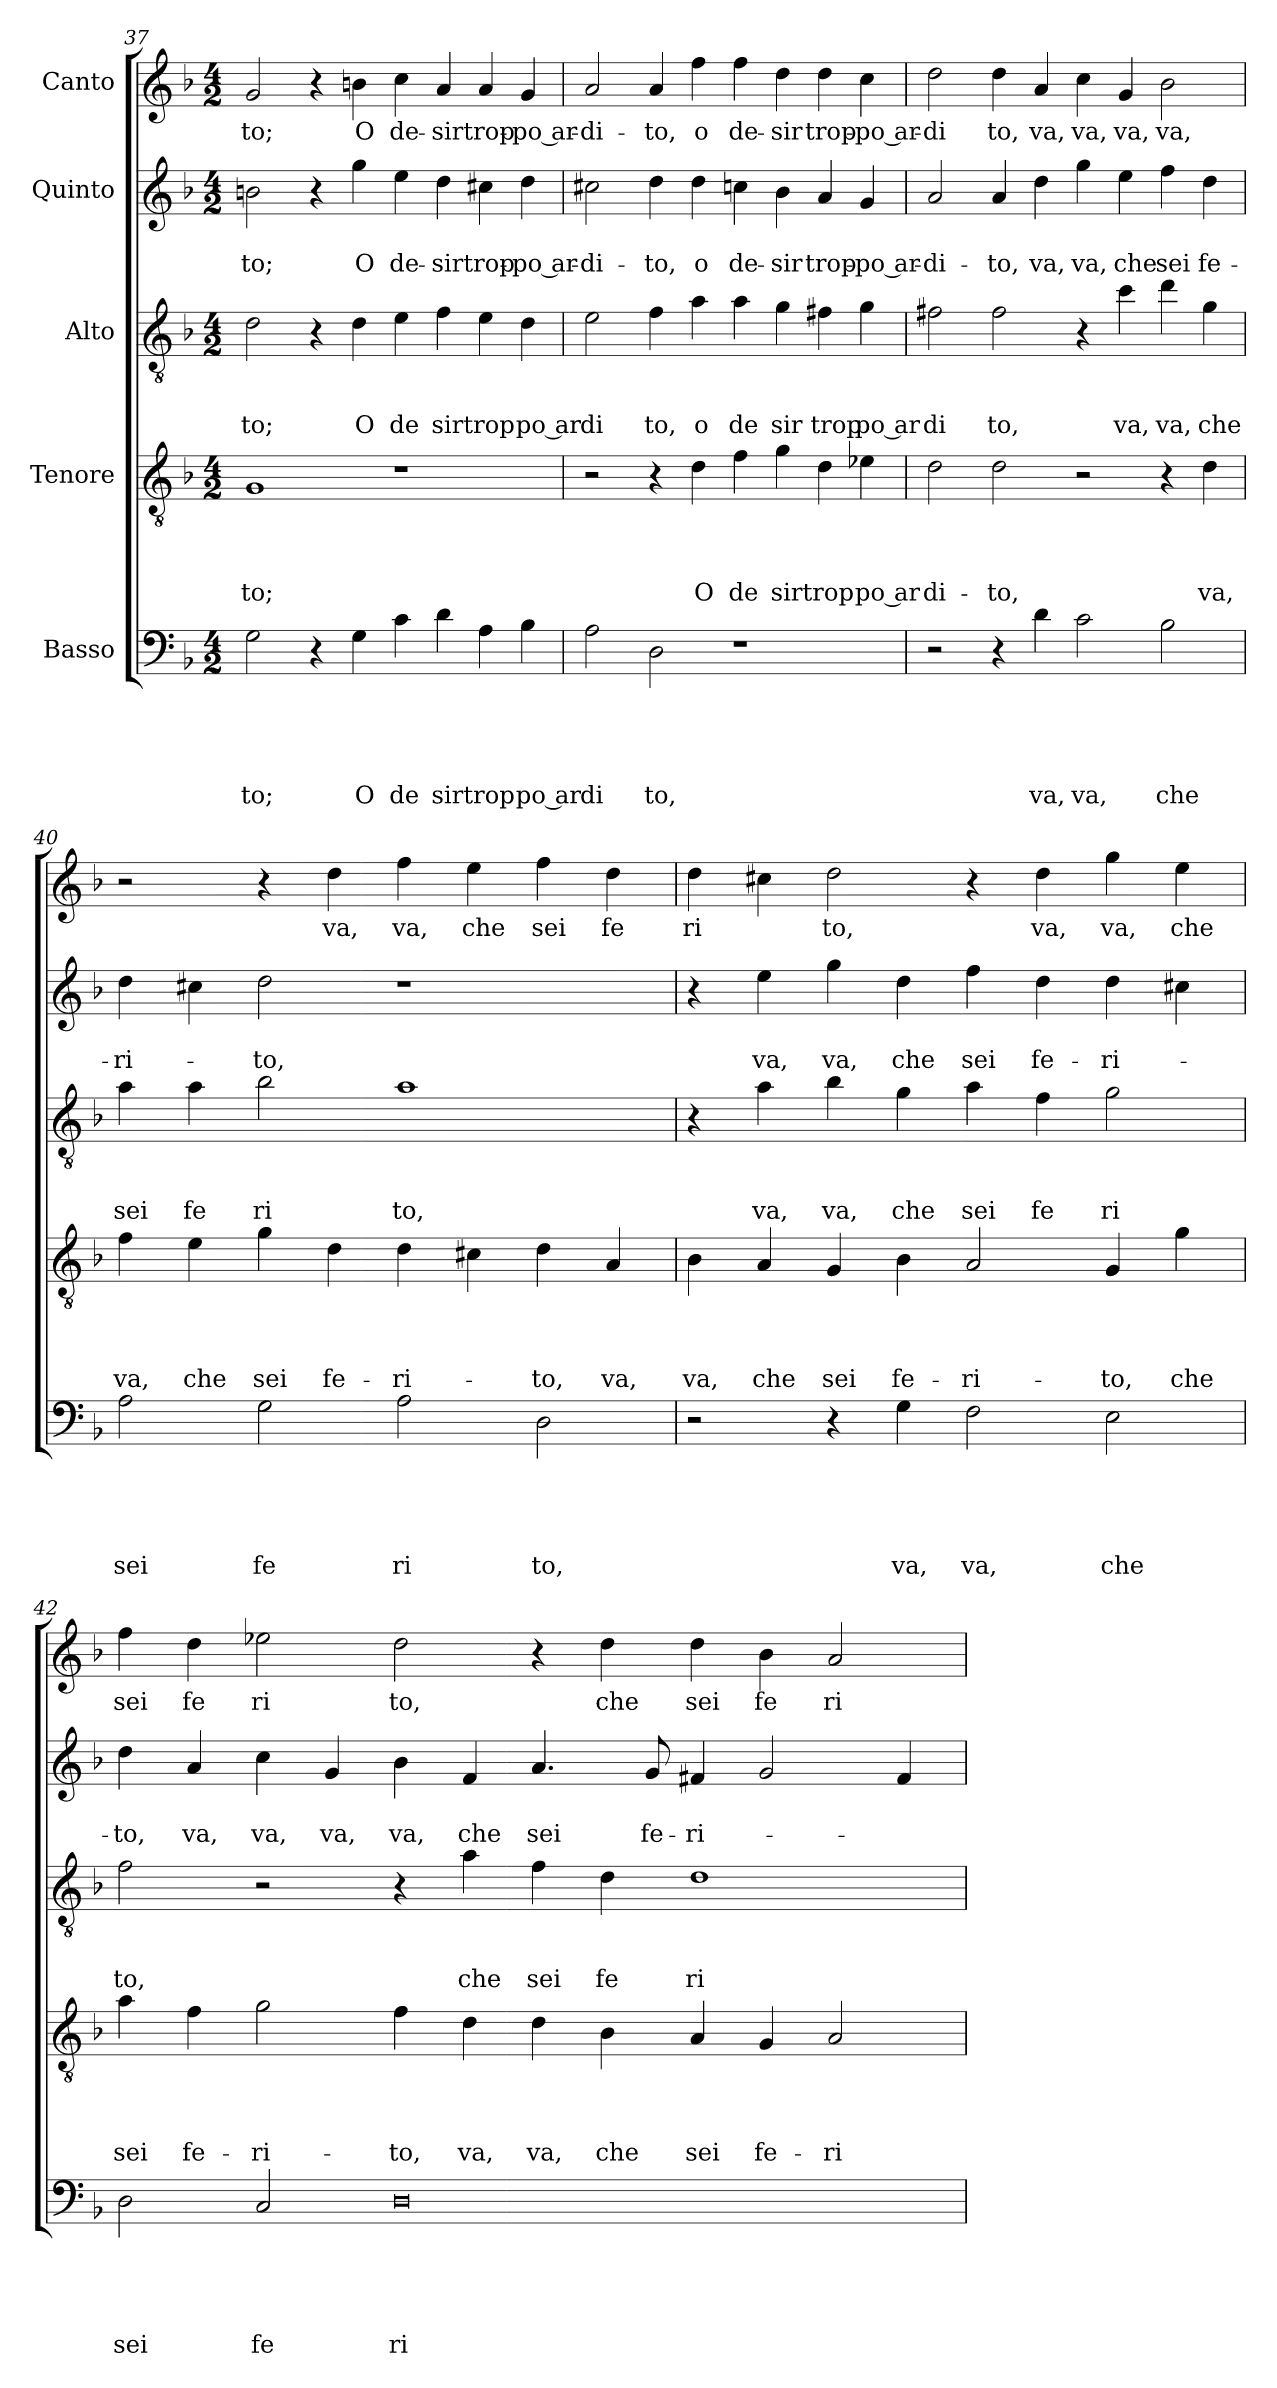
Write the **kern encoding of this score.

**kern	**text	**text	**text	**text	**text	**kern	**text	**text	**text	**text	**kern	**text	**text	**text	**kern	**text	**text	**kern	**text
*part5	*part5	*part5	*part5	*part5	*part5	*part4	*part4	*part4	*part4	*part4	*part3	*part3	*part3	*part3	*part2	*part2	*part2	*part1	*part1
*staff5	*staff5	*staff5	*staff5	*staff5	*staff5	*staff4	*staff4	*staff4	*staff4	*staff4	*staff3	*staff3	*staff3	*staff3	*staff2	*staff2	*staff2	*staff1	*staff1
*I"Basso	*	*	*	*	*	*I"Tenore	*	*	*	*	*I"Alto	*	*	*	*I"Quinto	*	*	*I"Canto	*
*clefF4	*	*	*	*	*	*clefGv2	*	*	*	*	*clefGv2	*	*	*	*clefG2	*	*	*clefG2	*
*k[b-]	*	*	*	*	*	*k[b-]	*	*	*	*	*k[b-]	*	*	*	*k[b-]	*	*	*k[b-]	*
*F:	*	*	*	*	*	*F:	*	*	*	*	*F:	*	*	*	*F:	*	*	*F:	*
*M4/2	*	*	*	*	*	*M4/2	*	*	*	*	*M4/2	*	*	*	*M4/2	*	*	*M4/2	*
=37	=37	=37	=37	=37	=37	=37	=37	=37	=37	=37	=37	=37	=37	=37	=37	=37	=37	=37	=37
!	!	!	!	!	!LO:LY:b	!	!	!	!	!LO:LY:b	!	!	!	!LO:LY:b	!	!	!LO:LY:b	!	!LO:LY:b
2G\	.	.	.	.	to;	1G	.	.	.	to;	2d\	.	.	to;	2bn\	.	-to;	2g/	-to;
4r	.	.	.	.	.	.	.	.	.	.	4r	.	.	.	4r	.	.	4r	.
!	!	!	!	!	!LO:LY:b	!	!	!	!	!	!	!	!	!LO:LY:b	!	!	!LO:LY:b	!	!LO:LY:b
4G\	.	.	.	.	O	.	.	.	.	.	4d\	.	.	O	4gg\	.	O	4bn\	O
!	!	!	!	!	!LO:LY:b	!	!	!	!	!	!	!	!	!LO:LY:b	!	!	!LO:LY:b	!	!LO:LY:b
4c\	.	.	.	.	de	1r	.	.	.	.	4e\	.	.	de	4ee\	.	de-	4cc\	de-
!	!	!	!	!	!LO:LY:b	!	!	!	!	!	!	!	!	!LO:LY:b	!	!	!LO:LY:b	!	!LO:LY:b
4d\	.	.	.	.	sirtrop	.	.	.	.	.	4f\	.	.	sirtrop	4dd\	.	-sirtrop-	4a/	-sirtrop-
4A\	.	.	.	.	.	.	.	.	.	.	4e\	.	.	.	4cc#X\	.	.	4a/	.
!	!	!	!	!	!LO:LY:b:rj	!	!	!	!	!	!	!	!	!LO:LY:b:rj	!	!	!LO:LY:b:rj	!	!LO:LY:b:rj
4B-\	.	.	.	.	po ar	.	.	.	.	.	4d\	.	.	po ar	4dd\	.	-po ar-	4g/	-po ar-
=38	=38	=38	=38	=38	=38	=38	=38	=38	=38	=38	=38	=38	=38	=38	=38	=38	=38	=38	=38
!	!	!	!	!	!LO:LY:b	!	!	!	!	!	!	!	!	!LO:LY:b	!	!	!LO:LY:b	!	!LO:LY:b
2A\	.	.	.	.	di	2r	.	.	.	.	2e\	.	.	di	2cc#X\	.	-di-	2a/	-di-
!	!	!	!	!	!LO:LY:b	!	!	!	!	!	!	!	!	!LO:LY:b	!	!	!LO:LY:b	!	!LO:LY:b
2D\	.	.	.	.	to,	4r	.	.	.	.	4f\	.	.	to,	4dd\	.	-to,	4a/	-to,
!	!	!	!	!	!	!	!	!	!	!LO:LY:b	!	!	!	!LO:LY:b	!	!	!LO:LY:b	!	!LO:LY:b
.	.	.	.	.	.	4d\	.	.	.	O	4a\	.	.	o	4dd\	.	o	4ff\	o
!	!	!	!	!	!	!	!	!	!	!LO:LY:b	!	!	!	!LO:LY:b	!	!	!LO:LY:b	!	!LO:LY:b
1r	.	.	.	.	.	4f\	.	.	.	de	4a\	.	.	de	4ccn\	.	de-	4ff\	de-
!	!	!	!	!	!	!	!	!	!	!LO:LY:b	!	!	!	!LO:LY:b	!	!	!LO:LY:b	!	!LO:LY:b
.	.	.	.	.	.	4g\	.	.	.	sirtrop	4g\	.	.	sir	4b-\	.	-sir	4dd\	-sir
!	!	!	!	!	!	!	!	!	!	!	!	!	!	!LO:LY:b	!	!	!LO:LY:b	!	!LO:LY:b
.	.	.	.	.	.	4d\	.	.	.	.	4f#X\	.	.	trop	4a/	.	trop-	4dd\	trop-
!	!	!	!	!	!	!	!	!	!	!LO:LY:b:rj	!	!	!	!LO:LY:b:rj	!	!	!LO:LY:b:rj	!	!LO:LY:b:rj
.	.	.	.	.	.	4e-X\	.	.	.	po ar	4g\	.	.	po ar	4g/	.	-po ar-	4cc\	-po ar-
!!LO:LB:g=z
=39	=39	=39	=39	=39	=39	=39	=39	=39	=39	=39	=39	=39	=39	=39	=39	=39	=39	=39	=39
!	!	!	!	!	!	!	!	!	!	!LO:LY:b	!	!	!	!LO:LY:b	!	!	!LO:LY:b	!	!LO:LY:b
2r	.	.	.	.	.	2d\	.	.	.	di-	2f#X\	.	.	di	2a/	.	-di-	2dd\	-di
!	!	!	!	!	!	!	!	!	!	!LO:LY:b	!	!	!	!LO:LY:b	!	!	!LO:LY:b	!	!LO:LY:b
4r	.	.	.	.	.	2d\	.	.	.	-to,	2f#\	.	.	to,	4a/	.	-to,	4dd\	to,
!	!	!	!	!	!LO:LY:b	!	!	!	!	!	!	!	!	!	!	!	!LO:LY:b	!	!LO:LY:b
4d\	.	.	.	.	va,	.	.	.	.	.	.	.	.	.	4dd\	.	va,	4a/	va,
!	!	!	!	!	!LO:LY:b	!	!	!	!	!	!	!	!	!	!	!	!LO:LY:b	!	!LO:LY:b
2c\	.	.	.	.	va,	2r	.	.	.	.	4r	.	.	.	4gg\	.	va,	4cc\	va,
!	!	!	!	!	!	!	!	!	!	!	!	!	!	!LO:LY:b	!	!	!LO:LY:b	!	!LO:LY:b
.	.	.	.	.	.	.	.	.	.	.	4cc\	.	.	va,	4ee\	.	che	4g/	va,
!	!	!	!	!	!LO:LY:b	!	!	!	!	!	!	!	!	!LO:LY:b	!	!	!LO:LY:b	!	!LO:LY:b
2B-\	.	.	.	.	che	4r	.	.	.	.	4dd\	.	.	va,	4ff\	.	sei	2b-\	va,
!	!	!	!	!	!	!	!	!	!	!LO:LY:b	!	!	!	!LO:LY:b	!	!	!LO:LY:b	!	!
.	.	.	.	.	.	4d\	.	.	.	va,	4g\	.	.	che	4dd\	.	fe-	.	.
=40	=40	=40	=40	=40	=40	=40	=40	=40	=40	=40	=40	=40	=40	=40	=40	=40	=40	=40	=40
!	!	!	!	!	!LO:LY:b	!	!	!	!	!LO:LY:b	!	!	!	!LO:LY:b	!	!	!LO:LY:b	!	!
2A\	.	.	.	.	sei	4f\	.	.	.	va,	4a\	.	.	sei	4dd\	.	-ri-	2r	.
!	!	!	!	!	!	!	!	!	!	!LO:LY:b	!	!	!	!LO:LY:b	!	!	!	!	!
.	.	.	.	.	.	4e\	.	.	.	che	4a\	.	.	fe	4cc#X\	.	.	.	.
!	!	!	!	!	!LO:LY:b	!	!	!	!	!LO:LY:b	!	!	!	!LO:LY:b	!	!	!LO:LY:b	!	!
2G\	.	.	.	.	fe	4g\	.	.	.	sei	2b-\	.	.	ri	2dd\	.	-to,	4r	.
!	!	!	!	!	!	!	!	!	!	!LO:LY:b	!	!	!	!	!	!	!	!	!LO:LY:b
.	.	.	.	.	.	4d\	.	.	.	fe-	.	.	.	.	.	.	.	4dd\	va,
!	!	!	!	!	!LO:LY:b	!	!	!	!	!LO:LY:b	!	!	!	!LO:LY:b	!	!	!	!	!LO:LY:b
2A\	.	.	.	.	ri	4d\	.	.	.	-ri-	1a	.	.	to,	1r	.	.	4ff\	va,
!	!	!	!	!	!	!	!	!	!	!	!	!	!	!	!	!	!	!	!LO:LY:b
.	.	.	.	.	.	4c#X\	.	.	.	.	.	.	.	.	.	.	.	4ee\	che
!	!	!	!	!	!LO:LY:b	!	!	!	!	!LO:LY:b	!	!	!	!	!	!	!	!	!LO:LY:b
2D\	.	.	.	.	to,	4d\	.	.	.	-to,	.	.	.	.	.	.	.	4ff\	sei
!	!	!	!	!	!	!	!	!	!	!LO:LY:b	!	!	!	!	!	!	!	!	!LO:LY:b
.	.	.	.	.	.	4A/	.	.	.	va,	.	.	.	.	.	.	.	4dd\	fe
=41	=41	=41	=41	=41	=41	=41	=41	=41	=41	=41	=41	=41	=41	=41	=41	=41	=41	=41	=41
!	!	!	!	!	!	!	!	!	!	!LO:LY:b	!	!	!	!	!	!	!	!	!LO:LY:b
2r	.	.	.	.	.	4B-\	.	.	.	va,	4r	.	.	.	4r	.	.	4dd\	ri
!	!	!	!	!	!	!	!	!	!	!LO:LY:b	!	!	!	!LO:LY:b	!	!	!LO:LY:b	!	!
.	.	.	.	.	.	4A/	.	.	.	che	4a\	.	.	va,	4ee\	.	va,	4cc#X\	.
!	!	!	!	!	!	!	!	!	!	!LO:LY:b	!	!	!	!LO:LY:b	!	!	!LO:LY:b	!	!LO:LY:b
4r	.	.	.	.	.	4G/	.	.	.	sei	4b-\	.	.	va,	4gg\	.	va,	2dd\	to,
!	!	!	!	!	!LO:LY:b	!	!	!	!	!LO:LY:b	!	!	!	!LO:LY:b	!	!	!LO:LY:b	!	!
4G\	.	.	.	.	va,	4B-\	.	.	.	fe-	4g\	.	.	che	4dd\	.	che	.	.
!	!	!	!	!	!LO:LY:b	!	!	!	!	!LO:LY:b	!	!	!	!LO:LY:b	!	!	!LO:LY:b	!	!
2F\	.	.	.	.	va,	2A/	.	.	.	-ri-	4a\	.	.	sei	4ff\	.	sei	4r	.
!	!	!	!	!	!	!	!	!	!	!	!	!	!	!LO:LY:b	!	!	!LO:LY:b	!	!LO:LY:b
.	.	.	.	.	.	.	.	.	.	.	4f\	.	.	fe	4dd\	.	fe-	4dd\	va,
!	!	!	!	!	!LO:LY:b	!	!	!	!	!LO:LY:b	!	!	!	!LO:LY:b	!	!	!LO:LY:b	!	!LO:LY:b
2E\	.	.	.	.	che	4G/	.	.	.	-to,	2g\	.	.	ri	4dd\	.	-ri-	4gg\	va,
!	!	!	!	!	!	!	!	!	!	!LO:LY:b	!	!	!	!	!	!	!	!	!LO:LY:b
.	.	.	.	.	.	4g\	.	.	.	che	.	.	.	.	4cc#X\	.	.	4ee\	che
=42	=42	=42	=42	=42	=42	=42	=42	=42	=42	=42	=42	=42	=42	=42	=42	=42	=42	=42	=42
!	!	!	!	!	!LO:LY:b	!	!	!	!	!LO:LY:b	!	!	!	!LO:LY:b	!	!	!LO:LY:b	!	!LO:LY:b
2D\	.	.	.	.	sei	4a\	.	.	.	sei	2f\	.	.	to,	4dd\	.	-to,	4ff>\	sei
!	!	!	!	!	!	!	!	!	!	!LO:LY:b	!	!	!	!	!	!	!LO:LY:b	!	!LO:LY:b
.	.	.	.	.	.	4f\	.	.	.	fe-	.	.	.	.	4a/	.	va,	4dd\	fe
!	!	!	!	!	!LO:LY:b	!	!	!	!	!LO:LY:b	!	!	!	!	!	!	!LO:LY:b	!	!LO:LY:b
2C/	.	.	.	.	fe	2g\	.	.	.	-ri-	2r	.	.	.	4cc\	.	va,	2ee-X\	ri
!	!	!	!	!	!	!	!	!	!	!	!	!	!	!	!	!	!LO:LY:b	!	!
.	.	.	.	.	.	.	.	.	.	.	.	.	.	.	4g/	.	va,	.	.
!	!	!	!	!	!LO:LY:b	!	!	!	!	!LO:LY:b	!	!	!	!	!	!	!LO:LY:b	!	!LO:LY:b
0D	.	.	.	.	ri	4f\	.	.	.	-to,	4r	.	.	.	4b-\	.	va,	2dd\	to,
!	!	!	!	!	!	!	!	!	!	!LO:LY:b	!	!	!	!LO:LY:b	!	!	!LO:LY:b	!	!
.	.	.	.	.	.	4d\	.	.	.	va,	4a\	.	.	che	4f/	.	che	.	.
!	!	!	!	!	!	!	!	!	!	!LO:LY:b	!	!	!	!LO:LY:b	!	!	!LO:LY:b	!	!
.	.	.	.	.	.	4d\	.	.	.	va,	4f\	.	.	sei	4.a/	.	sei	4r	.
!	!	!	!	!	!	!	!	!	!	!LO:LY:b	!	!	!	!LO:LY:b	!	!	!	!	!LO:LY:b
.	.	.	.	.	.	4B-\	.	.	.	che	4d\	.	.	fe	.	.	.	4dd\	che
!	!	!	!	!	!	!	!	!	!	!	!	!	!	!	!	!	!LO:LY:b	!	!
.	.	.	.	.	.	.	.	.	.	.	.	.	.	.	8g/	.	fe-	.	.
!	!	!	!	!	!	!	!	!	!	!LO:LY:b	!	!	!	!LO:LY:b	!	!	!LO:LY:b	!	!LO:LY:b
.	.	.	.	.	.	4A/	.	.	.	sei	1d	.	.	ri	4f#X/	.	-ri-	4dd\	sei
!	!	!	!	!	!	!	!	!	!	!LO:LY:b	!	!	!	!	!	!	!	!	!LO:LY:b
.	.	.	.	.	.	4G/	.	.	.	fe-	.	.	.	.	2g/	.	.	4b-\	fe
!	!	!	!	!	!	!	!	!	!	!LO:LY:b	!	!	!	!	!	!	!	!	!LO:LY:b
.	.	.	.	.	.	2A/	.	.	.	-ri-	.	.	.	.	.	.	.	2a/	ri
.	.	.	.	.	.	.	.	.	.	.	.	.	.	.	4f#/	.	.	.	.
=	=	=	=	=	=	=	=	=	=	=	=	=	=	=	=	=	=	=	=
*-	*-	*-	*-	*-	*-	*-	*-	*-	*-	*-	*-	*-	*-	*-	*-	*-	*-	*-	*-
